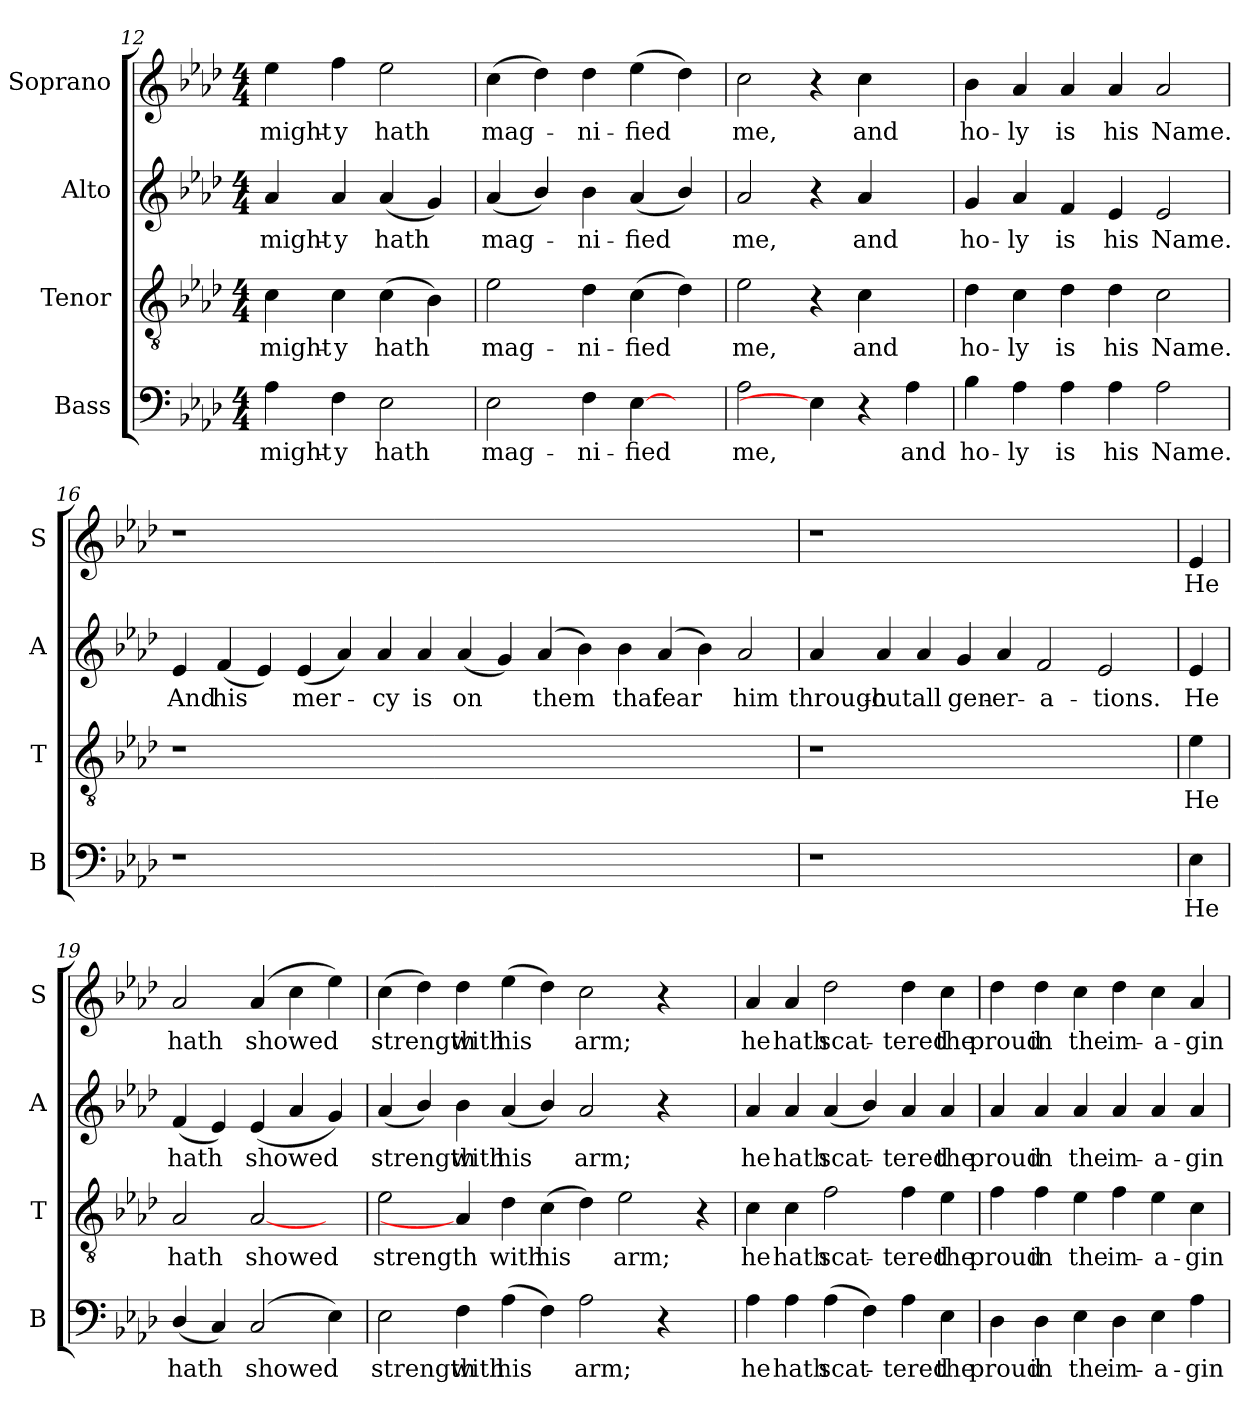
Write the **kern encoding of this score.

**kern	**text	**kern	**text	**kern	**text	**kern	**text
*part4	*part4	*part3	*part3	*part2	*part2	*part1	*part1
*staff4	*staff4	*staff3	*staff3	*staff2	*staff2	*staff1	*staff1
*I"Bass	*	*I"Tenor	*	*I"Alto	*	*I"Soprano	*
*I'B	*	*I'T	*	*I'A	*	*I'S	*
*clefF4	*	*clefGv2	*	*clefG2	*	*clefG2	*
*k[b-e-a-d-]	*	*k[b-e-a-d-]	*	*k[b-e-a-d-]	*	*k[b-e-a-d-]	*
*A-:	*	*A-:	*	*A-:	*	*A-:	*
*M4/4	*	*M4/4	*	*M4/4	*	*M4/4	*
=12	=12	=12	=12	=12	=12	=12	=12
!	!LO:LY:b	!	!LO:LY:b	!	!LO:LY:b	!	!LO:LY:b
4A-\	might-	4c\	might-	4a-/	might-	4ee-\	might-
!	!LO:LY:b	!	!LO:LY:b	!	!LO:LY:b	!	!LO:LY:b
4F\	-y	4c\	-y	4a-/	-y	4ff\	-y
!	!LO:LY:b	!	!LO:LY:b	!	!LO:LY:b	!	!LO:LY:b
2E-\	hath	(>4c\	hath	(<4a-/	hath	2ee-\	hath
.	.	4B-\)	.	4g/)	.	.	.
=13	=13	=13	=13	=13	=13	=13	=13
!	!LO:LY:b	!	!LO:LY:b	!	!LO:LY:b	!	!LO:LY:b
2E-\	mag-	2e-\	mag-	(<4a-/	mag-	(>4cc\	mag-
.	.	.	.	4b-/)	.	4dd-\)	.
!	!LO:LY:b	!	!LO:LY:b	!	!LO:LY:b	!	!LO:LY:b
4F\	-ni-	4d-\	-ni-	4b-\	-ni-	4dd-\	-ni-
!	!LO:LY:b	!	!LO:LY:b	!	!LO:LY:b	!	!LO:LY:b
[4E-\	-fied	(>4c\	-fied	(<4a-/	-fied	(>4ee-\	-fied
4ryy	.	4d-\)	.	4b-/)	.	4dd-\)	.
=14	=14	=14	=14	=14	=14	=14	=14
!	!LO:LY:b	!	!LO:LY:b	!	!LO:LY:b	!	!LO:LY:b
2A-\	me,	2e-\	me,	2a-/	me,	2cc\	me,
4E-\]	.	4r	.	4r	.	4r	.
!	!	!	!LO:LY:b	!	!LO:LY:b	!	!LO:LY:b
4r	.	4c\	and	4a-/	and	4cc\	and
!	!LO:LY:b	!	!	!	!	!	!
4A-\	and	4ryy	.	4ryy	.	4ryy	.
=15	=15	=15	=15	=15	=15	=15	=15
!	!LO:LY:b	!	!LO:LY:b	!	!LO:LY:b	!	!LO:LY:b
4B-\	ho-	4d-\	ho-	4g/	ho-	4b-\	ho-
!	!LO:LY:b	!	!LO:LY:b	!	!LO:LY:b	!	!LO:LY:b
4A-\	-ly	4c\	-ly	4a-/	-ly	4a-/	-ly
!	!LO:LY:b	!	!LO:LY:b	!	!LO:LY:b	!	!LO:LY:b
4A-\	is	4d-\	is	4f/	is	4a-/	is
!	!LO:LY:b	!	!LO:LY:b	!	!LO:LY:b	!	!LO:LY:b
4A-\	his	4d-\	his	4e-/	his	4a-/	his
!	!LO:LY:b	!	!LO:LY:b	!	!LO:LY:b	!	!LO:LY:b
2A-\	Name.	2c\	Name.	2e-/	Name.	2a-/	Name.
!!LO:PB:g=z
=16	=16	=16	=16	=16	=16	=16	=16
!	!	!	!	!	!LO:LY:b	!	!
1r	.	1r	.	4e-	And	1r	.
!	!	!	!	!	!LO:LY:b	!	!
.	.	.	.	(<4f	his	.	.
.	.	.	.	4e-)	.	.	.
!	!	!	!	!	!LO:LY:b	!	!
.	.	.	.	(<4e-/	mer-	.	.
0.ryy	.	0.ryy	.	4a-/)	.	0.ryy	.
!	!	!	!	!	!LO:LY:b	!	!
.	.	.	.	4a-	-cy	.	.
!	!	!	!	!	!LO:LY:b	!	!
.	.	.	.	4a-	is	.	.
!	!	!	!	!	!LO:LY:b	!	!
.	.	.	.	(<4a-	on	.	.
.	.	.	.	4g/)	.	.	.
!	!	!	!	!	!LO:LY:b	!	!
.	.	.	.	(>4a-	them	.	.
.	.	.	.	4b-)	.	.	.
!	!	!	!	!	!LO:LY:b	!	!
.	.	.	.	4b-	that	.	.
!	!	!	!	!	!LO:LY:b	!	!
.	.	.	.	(>4a-/	fear	.	.
.	.	.	.	4b-)	.	.	.
!	!	!	!	!	!LO:LY:b	!	!
.	.	.	.	2a-	him	.	.
=17	=17	=17	=17	=17	=17	=17	=17
!	!	!	!	!	!LO:LY:b	!	!
1r	.	1r	.	4a-	through-	1r	.
!	!	!	!	!	!LO:LY:b	!	!
.	.	.	.	4a-	-out	.	.
!	!	!	!	!	!LO:LY:b	!	!
.	.	.	.	4a-	all	.	.
!	!	!	!	!	!LO:LY:b	!	!
.	.	.	.	4g	gen-	.	.
!	!	!	!	!	!LO:LY:b	!	!
1ryy	.	1ryy	.	4a-	-er-	1ryy	.
!	!	!	!	!	!LO:LY:b	!	!
.	.	.	.	2f	-a-	.	.
!	!	!	!	!	!LO:LY:b	!	!
.	.	.	.	2e-	-tions.	.	.
4ryy	.	4ryy	.	.	.	4ryy	.
!!LO:LB:g=z
=18	=18	=18	=18	=18	=18	=18	=18
!	!LO:LY:b	!	!LO:LY:b	!	!LO:LY:b	!	!LO:LY:b
4E-\	He	4e-\	He	4e-/	He	4e-/	He
=19	=19	=19	=19	=19	=19	=19	=19
!	!LO:LY:b	!	!LO:LY:b	!	!LO:LY:b	!	!LO:LY:b
(<4D-/	hath	2A-/	hath	(<4f/	hath	2a-/	hath
4C/)	.	.	.	4e-/)	.	.	.
!	!LO:LY:b	!	!LO:LY:b	!	!LO:LY:b	!	!LO:LY:b
(2C/	showed	[2A-/	showed	(<4e-/	showed	(4a-/	showed
.	.	.	.	4a-/	.	4cc\	.
4E-\)	.	4ryy	.	4g/)	.	4ee-\)	.
=20	=20	=20	=20	=20	=20	=20	=20
!	!LO:LY:b	!	!LO:LY:b	!	!LO:LY:b	!	!LO:LY:b
2E-\	strength	2e-\	strength	(<4a-/	strength	(>4cc\	strength
.	.	.	.	4b-/)	.	4dd-\)	.
!	!LO:LY:b	!	!	!	!LO:LY:b	!	!LO:LY:b
4F\	with	4A-/]	.	4b-\	with	4dd-\	with
!	!LO:LY:b	!	!LO:LY:b	!	!LO:LY:b	!	!LO:LY:b
(>4A-\	his	4d-\	with	(<4a-/	his	(>4ee-\	his
!	!	!	!LO:LY:b	!	!	!	!
4F\)	.	(>4c\	his	4b-/)	.	4dd-\)	.
!	!LO:LY:b	!	!	!	!LO:LY:b	!	!LO:LY:b
2A-\	arm;	4d-\)	.	2a-/	arm;	2cc\	arm;
!	!	!	!LO:LY:b	!	!	!	!
.	.	2e-\	arm;	.	.	.	.
4r	.	.	.	4r	.	4r	.
4ryy	.	4r	.	4ryy	.	4ryy	.
=21	=21	=21	=21	=21	=21	=21	=21
!	!LO:LY:b	!	!LO:LY:b	!	!LO:LY:b	!	!LO:LY:b
4A-\	he	4c\	he	4a-/	he	4a-/	he
!	!LO:LY:b	!	!LO:LY:b	!	!LO:LY:b	!	!LO:LY:b
4A-\	hath	4c\	hath	4a-/	hath	4a-/	hath
!	!LO:LY:b	!	!LO:LY:b	!	!LO:LY:b	!	!LO:LY:b
(>4A-\	scat-	2f\	scat-	(<4a-/	scat-	2dd-\	scat-
4F\)	.	.	.	4b-/)	.	.	.
!	!LO:LY:b	!	!LO:LY:b	!	!LO:LY:b	!	!LO:LY:b
4A-\	-tered	4f\	-tered	4a-/	-tered	4dd-\	-tered
!	!LO:LY:b	!	!LO:LY:b	!	!LO:LY:b	!	!LO:LY:b
4E-\	the	4e-\	the	4a-/	the	4cc\	the
=22	=22	=22	=22	=22	=22	=22	=22
!	!LO:LY:b	!	!LO:LY:b	!	!LO:LY:b	!	!LO:LY:b
4D-\	proud	4f\	proud	4a-/	proud	4dd-\	proud
!	!LO:LY:b	!	!LO:LY:b	!	!LO:LY:b	!	!LO:LY:b
4D-\	in	4f\	in	4a-/	in	4dd-\	in
!	!LO:LY:b	!	!LO:LY:b	!	!LO:LY:b	!	!LO:LY:b
4E-\	the	4e-\	the	4a-/	the	4cc\	the
!	!LO:LY:b	!	!LO:LY:b	!	!LO:LY:b	!	!LO:LY:b
4D-\	im-	4f\	im-	4a-/	im-	4dd-\	im-
!	!LO:LY:b	!	!LO:LY:b	!	!LO:LY:b	!	!LO:LY:b
4E-\	-a-	4e-\	-a-	4a-/	-a-	4cc\	-a-
!	!LO:LY:b	!	!LO:LY:b	!	!LO:LY:b	!	!LO:LY:b
4A-\	-gin-	4c\	-gin-	4a-/	-gin-	4a-/	-gin-
=	=	=	=	=	=	=	=
*-	*-	*-	*-	*-	*-	*-	*-
